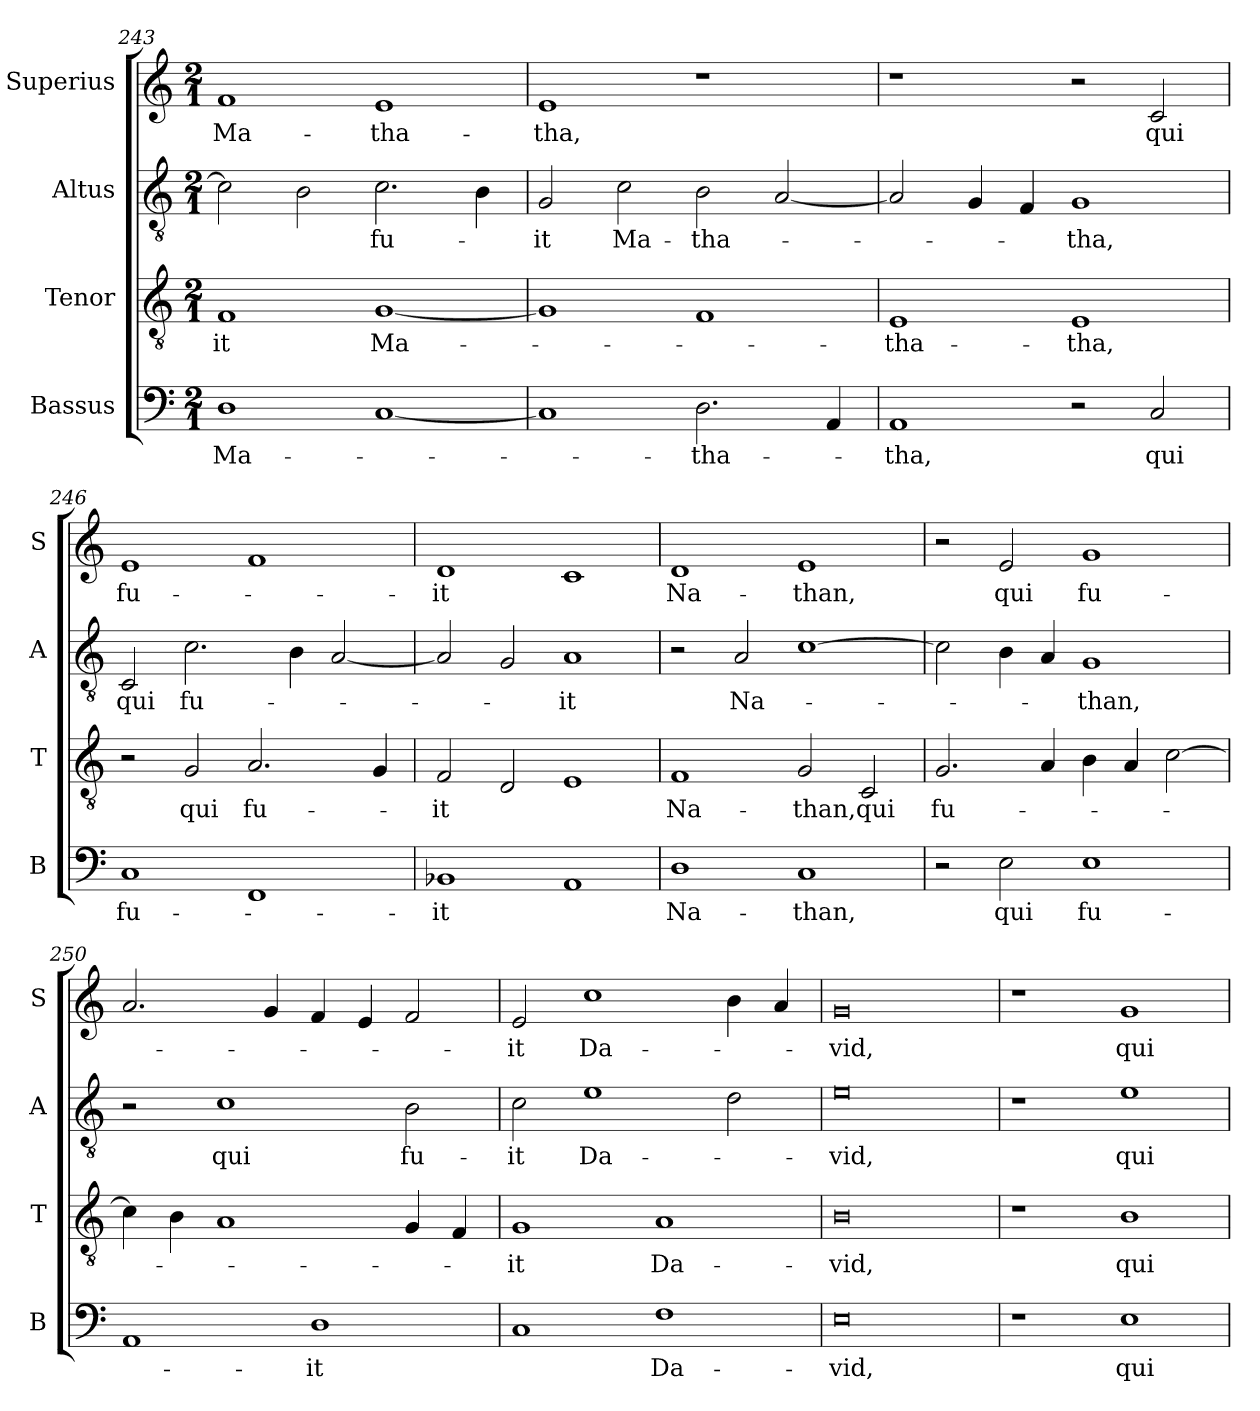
**kern	**text	**kern	**text	**kern	**text	**kern	**text
*part4	*part4	*part3	*part3	*part2	*part2	*part1	*part1
*staff4	*staff4	*staff3	*staff3	*staff2	*staff2	*staff1	*staff1
*I"Bassus	*	*I"Tenor	*	*I"Altus	*	*I"Superius	*
*I'B	*	*I'T	*	*I'A	*	*I'S	*
*clefF4	*	*clefGv2	*	*clefGv2	*	*clefG2	*
*k[]	*	*k[]	*	*k[]	*	*k[]	*
*M2/1	*	*M2/1	*	*M2/1	*	*M2/1	*
=243	=243	=243	=243	=243	=243	=243	=243
1D	Ma-	1F	-it	2c\]	.	1f	Ma-
.	.	.	.	2B\	.	.	.
[1C	.	[1G	Ma-	2.c\	fu-	1e	-tha-
.	.	.	.	4B\	.	.	.
=244	=244	=244	=244	=244	=244	=244	=244
1C]	.	1G]	.	2G/	-it	1e	-tha,
.	.	.	.	2c\	Ma-	.	.
2.D\	-tha-	1F	.	2B\	-tha-	1r	.
.	.	.	.	[2A/	.	.	.
4AA/	.	.	.	.	.	.	.
=245	=245	=245	=245	=245	=245	=245	=245
1AA	-tha,	1E	-tha-	2A/]	.	1r	.
.	.	.	.	4G/	.	.	.
.	.	.	.	4F/	.	.	.
2r	.	1E	-tha,	1G	-tha,	2r	.
2C/	qui	.	.	.	.	2c/	qui
=246	=246	=246	=246	=246	=246	=246	=246
1C	fu-	2r	.	2C/	qui	1e	fu-
.	.	2G/	qui	2.c\	fu-	.	.
1FF	.	2.A/	fu-	.	.	1f	.
.	.	.	.	4B\	.	.	.
.	.	.	.	[2A/	.	.	.
.	.	4G/	.	.	.	.	.
=247	=247	=247	=247	=247	=247	=247	=247
1BB-X	-it	2F/	-it	2A/]	.	1d	-it
.	.	2D/	.	2G/	.	.	.
1AA	.	1E	.	1A	-it	1c	.
=248	=248	=248	=248	=248	=248	=248	=248
1D	Na-	1F	Na-	2r	.	1d	Na-
.	.	.	.	2A/	Na-	.	.
1C	-than,	2G/	-than,	[1c	.	1e	-than,
.	.	2C/	qui	.	.	.	.
=249	=249	=249	=249	=249	=249	=249	=249
2r	.	2.G/	fu-	2c\]	.	2r	.
2E\	qui	.	.	4B\	.	2e/	qui
.	.	4A/	.	4A/	.	.	.
1E	fu-	4B\	.	1G	-than,	1g	fu-
.	.	4A/	.	.	.	.	.
.	.	[2c\	.	.	.	.	.
=250	=250	=250	=250	=250	=250	=250	=250
1AA	.	4c\]	.	2r	.	2.a/	.
.	.	4B\	.	.	.	.	.
.	.	1A	.	1c	qui	.	.
.	.	.	.	.	.	4g/	.
1D	-it	.	.	.	.	4f/	.
.	.	.	.	.	.	4e/	.
.	.	4G/	.	2B\	fu-	2f/	.
.	.	4F/	.	.	.	.	.
=251	=251	=251	=251	=251	=251	=251	=251
1C	.	1G	-it	2c\	-it	2e/	-it
.	.	.	.	1e	Da-	1cc	Da-
1F	Da-	1A	Da-	.	.	.	.
.	.	.	.	2d\	.	4b\	.
.	.	.	.	.	.	4a/	.
=252	=252	=252	=252	=252	=252	=252	=252
0E	-vid,	0B	-vid,	0e	-vid,	0g	-vid,
=253	=253	=253	=253	=253	=253	=253	=253
1r	.	1r	.	1r	.	1r	.
1E	qui	1B	qui	1e	qui	1g	qui
=	=	=	=	=	=	=	=
*-	*-	*-	*-	*-	*-	*-	*-
